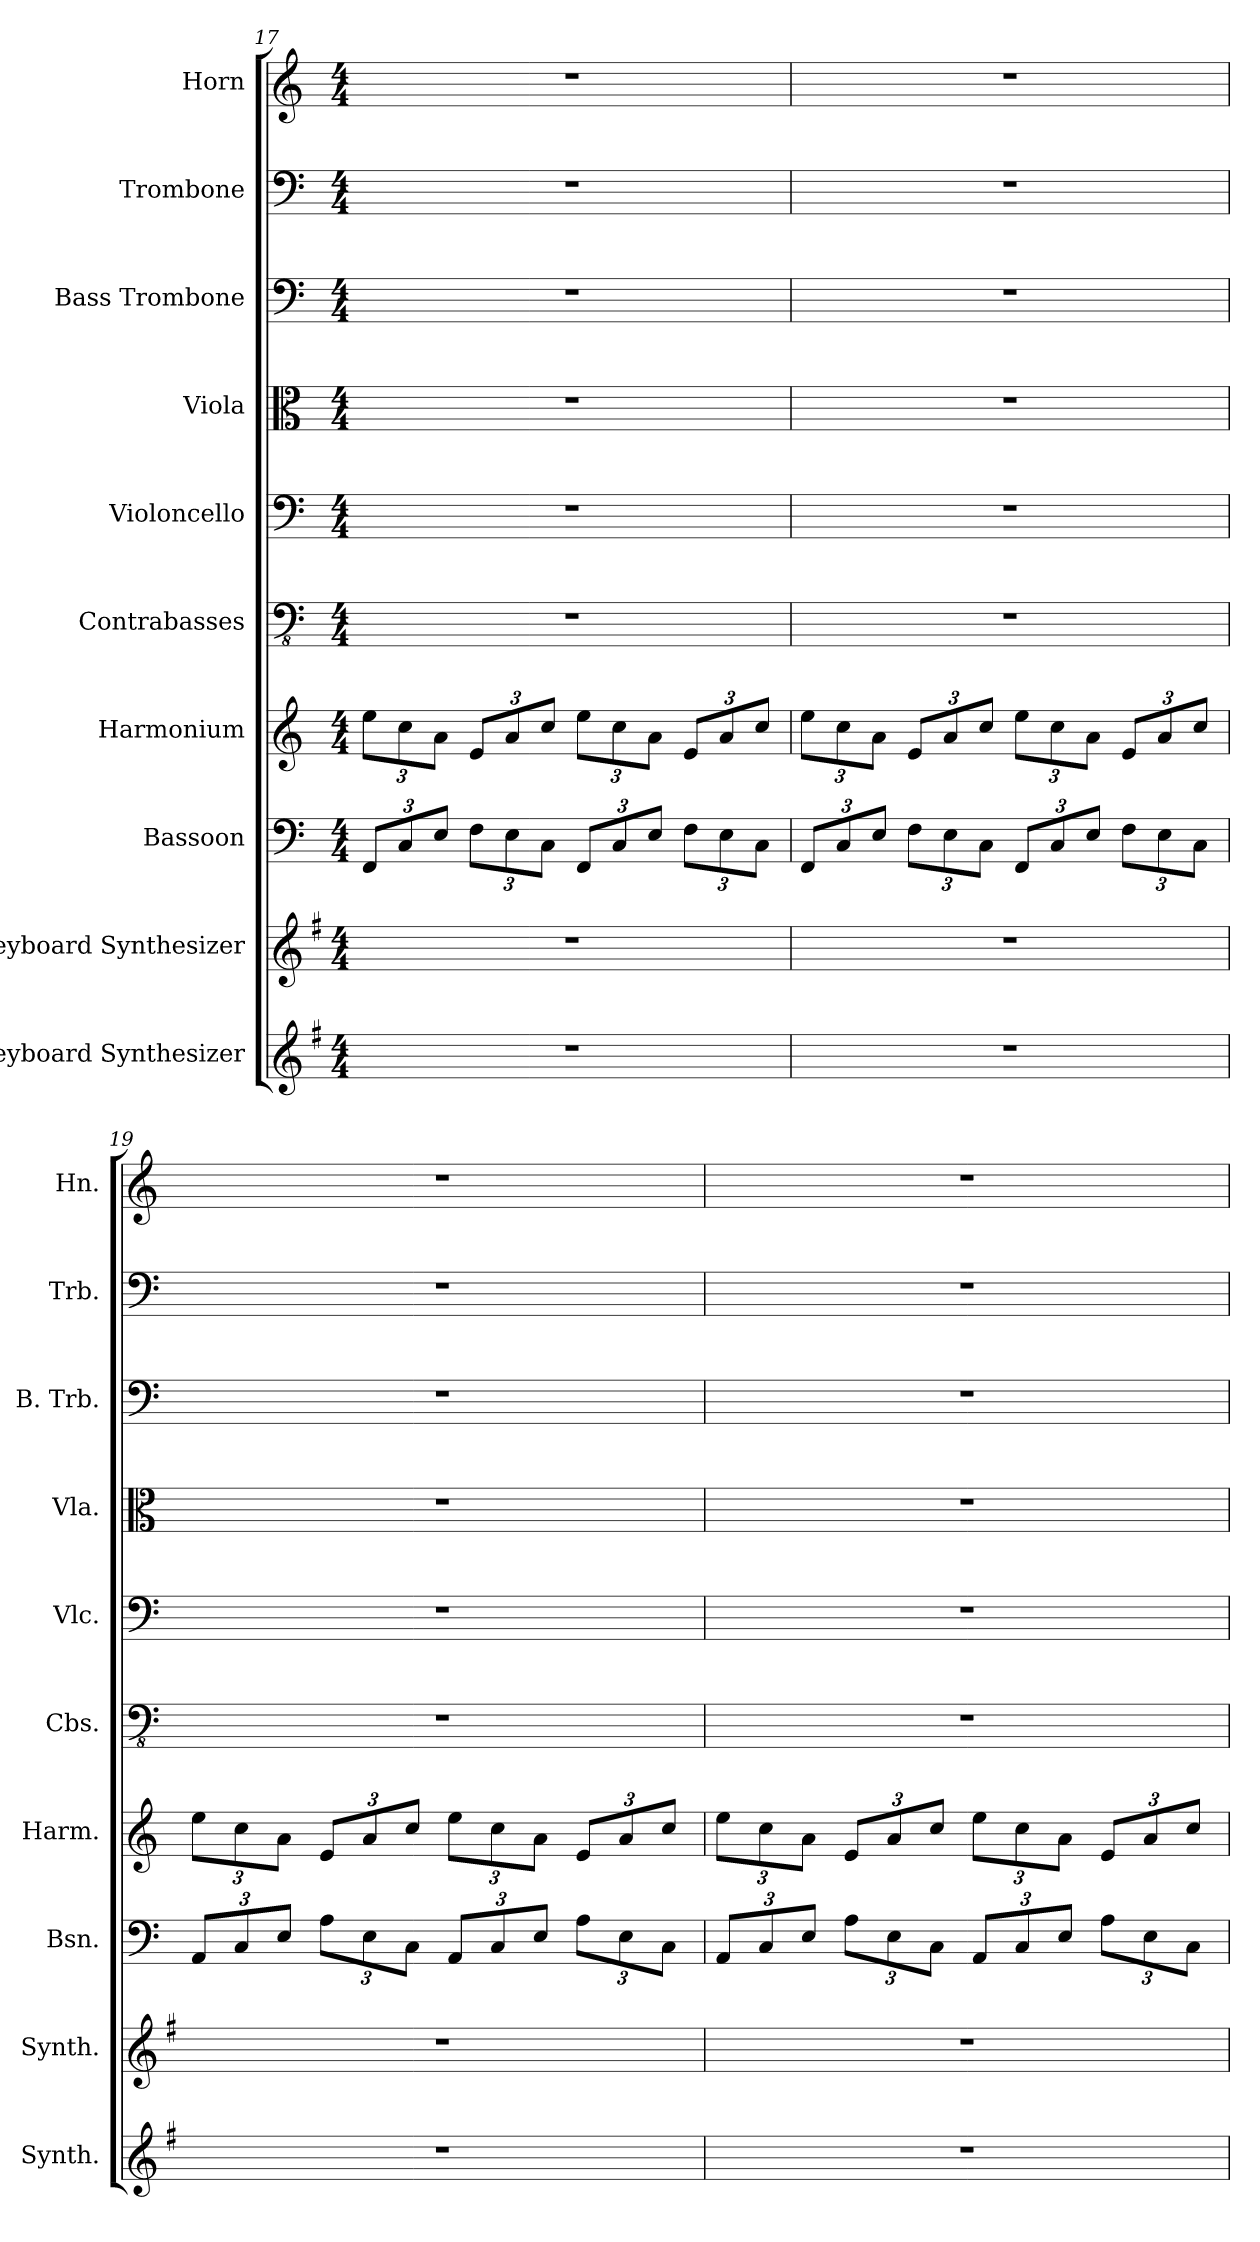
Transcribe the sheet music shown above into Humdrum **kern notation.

**kern	**kern	**kern	**kern	**kern	**kern	**kern	**kern	**kern	**kern
*part10	*part9	*part8	*part7	*part6	*part5	*part4	*part3	*part2	*part1
*staff10	*staff9	*staff8	*staff7	*staff6	*staff5	*staff4	*staff3	*staff2	*staff1
*I"Keyboard Synthesizer	*I"Keyboard Synthesizer	*I"Bassoon	*I"Harmonium	*I"Contrabasses	*I"Violoncello	*I"Viola	*I"Bass Trombone	*I"Trombone	*I"Horn
*I'Synth.	*I'Synth.	*I'Bsn.	*I'Harm.	*I'Cbs.	*I'Vlc.	*I'Vla.	*I'B. Trb.	*I'Trb.	*I'Hn.
*clefG2	*clefG2	*clefF4	*clefG2	*clefFv4	*clefF4	*clefC3	*clefF4	*clefF4	*clefG2
*ITrd4c7	*ITrd4c7	*	*	*	*	*	*	*	*ITrd4c7
*k[]	*k[]	*k[]	*k[]	*k[]	*k[]	*k[]	*k[]	*k[]	*k[b-]
*M4/4	*M4/4	*M4/4	*M4/4	*M4/4	*M4/4	*M4/4	*M4/4	*M4/4	*M4/4
*	*	*Xbrackettup	*Xbrackettup	*	*	*	*	*	*
=17	=17	=17	=17	=17	=17	=17	=17	=17	=17
1r	1r	12FF/L	12ee\L	1r	1r	1r	1r	1r	1r
.	.	12C/	12cc\	.	.	.	.	.	.
.	.	12E/J	12a\J	.	.	.	.	.	.
.	.	12F\L	12e/L	.	.	.	.	.	.
.	.	12E\	12a/	.	.	.	.	.	.
.	.	12C\J	12cc/J	.	.	.	.	.	.
.	.	12FF/L	12ee\L	.	.	.	.	.	.
.	.	12C/	12cc\	.	.	.	.	.	.
.	.	12E/J	12a\J	.	.	.	.	.	.
.	.	12F\L	12e/L	.	.	.	.	.	.
.	.	12E\	12a/	.	.	.	.	.	.
.	.	12C\J	12cc/J	.	.	.	.	.	.
!!LO:PB:g=z
=18	=18	=18	=18	=18	=18	=18	=18	=18	=18
1r	1r	12FF/L	12ee\L	1r	1r	1r	1r	1r	1r
.	.	12C/	12cc\	.	.	.	.	.	.
.	.	12E/J	12a\J	.	.	.	.	.	.
.	.	12F\L	12e/L	.	.	.	.	.	.
.	.	12E\	12a/	.	.	.	.	.	.
.	.	12C\J	12cc/J	.	.	.	.	.	.
.	.	12FF/L	12ee\L	.	.	.	.	.	.
.	.	12C/	12cc\	.	.	.	.	.	.
.	.	12E/J	12a\J	.	.	.	.	.	.
.	.	12F\L	12e/L	.	.	.	.	.	.
.	.	12E\	12a/	.	.	.	.	.	.
.	.	12C\J	12cc/J	.	.	.	.	.	.
=19	=19	=19	=19	=19	=19	=19	=19	=19	=19
1r	1r	12AA/L	12ee\L	1r	1r	1r	1r	1r	1r
.	.	12C/	12cc\	.	.	.	.	.	.
.	.	12E/J	12a\J	.	.	.	.	.	.
.	.	12A\L	12e/L	.	.	.	.	.	.
.	.	12E\	12a/	.	.	.	.	.	.
.	.	12C\J	12cc/J	.	.	.	.	.	.
.	.	12AA/L	12ee\L	.	.	.	.	.	.
.	.	12C/	12cc\	.	.	.	.	.	.
.	.	12E/J	12a\J	.	.	.	.	.	.
.	.	12A\L	12e/L	.	.	.	.	.	.
.	.	12E\	12a/	.	.	.	.	.	.
.	.	12C\J	12cc/J	.	.	.	.	.	.
=20	=20	=20	=20	=20	=20	=20	=20	=20	=20
1r	1r	12AA/L	12ee\L	1r	1r	1r	1r	1r	1r
.	.	12C/	12cc\	.	.	.	.	.	.
.	.	12E/J	12a\J	.	.	.	.	.	.
.	.	12A\L	12e/L	.	.	.	.	.	.
.	.	12E\	12a/	.	.	.	.	.	.
.	.	12C\J	12cc/J	.	.	.	.	.	.
.	.	12AA/L	12ee\L	.	.	.	.	.	.
.	.	12C/	12cc\	.	.	.	.	.	.
.	.	12E/J	12a\J	.	.	.	.	.	.
.	.	12A\L	12e/L	.	.	.	.	.	.
.	.	12E\	12a/	.	.	.	.	.	.
.	.	12C\J	12cc/J	.	.	.	.	.	.
=	=	=	=	=	=	=	=	=	=
*-	*-	*-	*-	*-	*-	*-	*-	*-	*-
